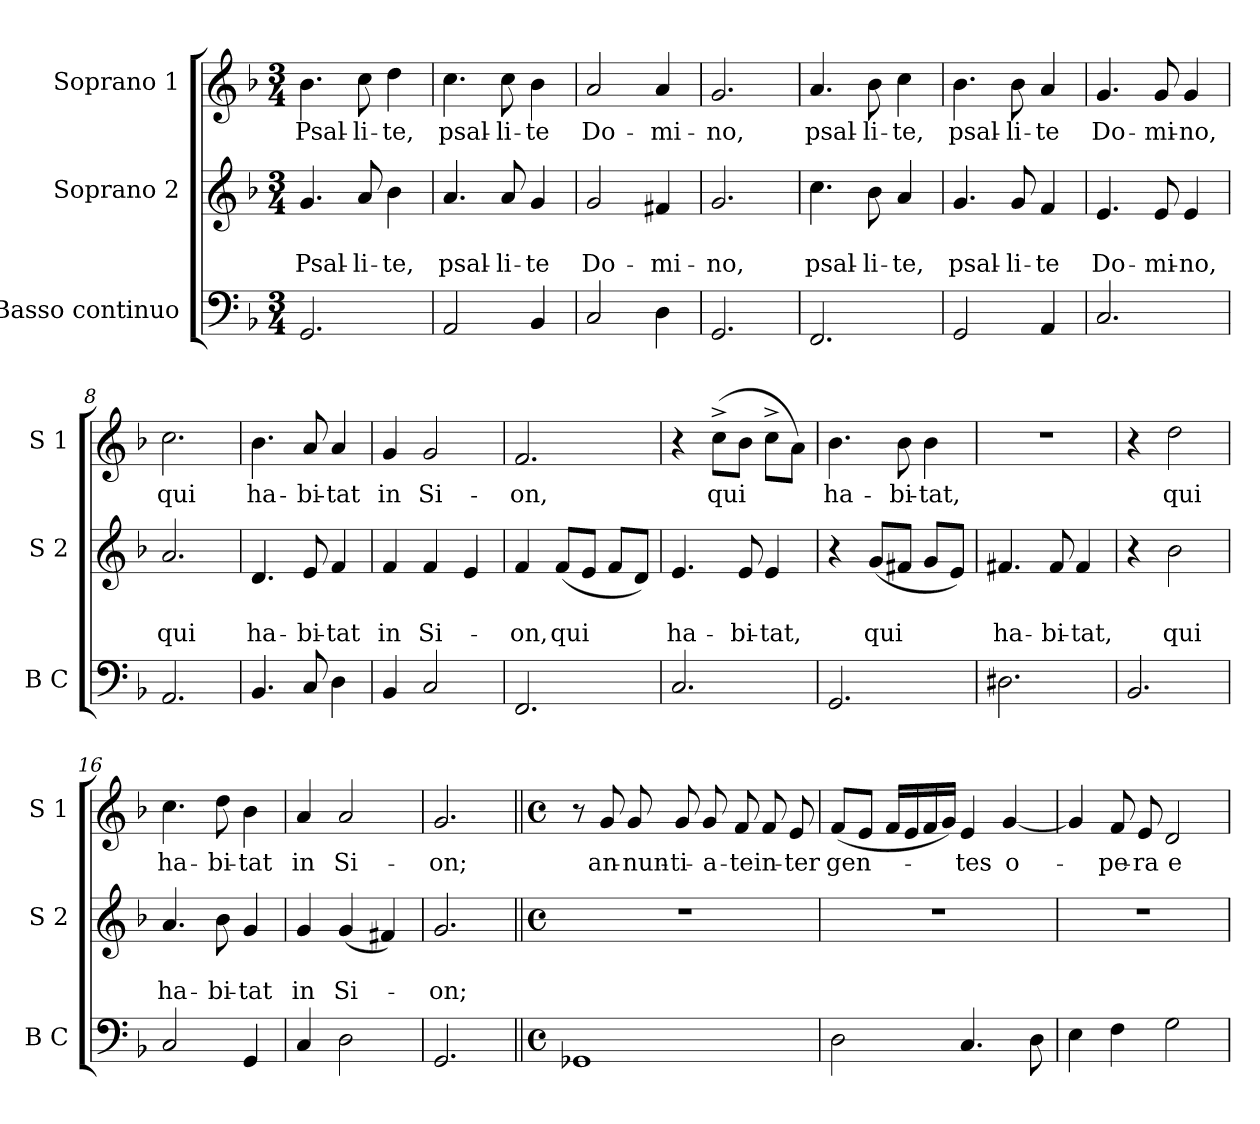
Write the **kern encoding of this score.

**kern	**kern	**text	**text	**kern	**text
*part3	*part2	*part2	*part2	*part1	*part1
*staff3	*staff2	*staff2	*staff2	*staff1	*staff1
*I"Basso continuo	*I"Soprano 2	*	*	*I"Soprano 1	*
*I'B C	*I'S 2	*	*	*I'S 1	*
*clefF4	*clefG2	*	*	*clefG2	*
*ITrd7c12	*	*	*	*	*
*k[b-]	*k[b-]	*	*	*k[b-]	*
*F:	*F:	*	*	*F:	*
*M3/4	*M3/4	*	*	*M3/4	*
=1	=1	=1	=1	=1	=1
!	!	!	!LO:LY:b	!	!LO:LY:b
2.GGG/	4.g/	.	Psal-	4.b-\	Psal-
!	!	!	!LO:LY:b	!	!LO:LY:b
.	8a/	.	-li-	8cc\	-li-
!	!	!	!LO:LY:b	!	!LO:LY:b
.	4b-\	.	-te,	4dd\	-te,
=2	=2	=2	=2	=2	=2
!	!	!	!LO:LY:b	!	!LO:LY:b
2AAA/	4.a/	.	psal-	4.cc\	psal-
!	!	!	!LO:LY:b	!	!LO:LY:b
.	8a/	.	-li-	8cc\	-li-
!	!	!	!LO:LY:b	!	!LO:LY:b
4BBB-/	4g/	.	-te	4b-\	-te
=3	=3	=3	=3	=3	=3
!	!	!	!LO:LY:b	!	!LO:LY:b
2CC/	2g/	.	Do-	2a/	Do-
!	!	!	!LO:LY:b	!	!LO:LY:b
4DD\	4f#X/	.	-mi-	4a/	-mi-
=4	=4	=4	=4	=4	=4
!	!	!	!LO:LY:b	!	!LO:LY:b
2.GGG/	2.g/	.	-no,	2.g/	-no,
=5	=5	=5	=5	=5	=5
!	!	!	!LO:LY:b	!	!LO:LY:b
2.FFF/	4.cc\	.	psal-	4.a/	psal-
!	!	!	!LO:LY:b	!	!LO:LY:b
.	8b-\	.	-li-	8b-\	-li-
!	!	!	!LO:LY:b	!	!LO:LY:b
.	4a/	.	-te,	4cc\	-te,
=6	=6	=6	=6	=6	=6
!	!	!	!LO:LY:b	!	!LO:LY:b
2GGG/	4.g/	.	psal-	4.b-\	psal-
!	!	!	!LO:LY:b	!	!LO:LY:b
.	8g/	.	-li-	8b-\	-li-
!	!	!	!LO:LY:b	!	!LO:LY:b
4AAA/	4f/	.	-te	4a/	-te
=7	=7	=7	=7	=7	=7
!	!	!	!LO:LY:b	!	!LO:LY:b
2.CC/	4.e/	.	Do-	4.g/	Do-
!	!	!	!LO:LY:b	!	!LO:LY:b
.	8e/	.	-mi-	8g/	-mi-
!	!	!	!LO:LY:b	!	!LO:LY:b
.	4e/	.	-no,	4g/	-no,
!!LO:LB:g=z
=8	=8	=8	=8	=8	=8
!	!	!	!LO:LY:b	!	!LO:LY:b
2.AAA/	2.a/	.	qui	2.cc\	qui
=9	=9	=9	=9	=9	=9
!	!	!	!LO:LY:b	!	!LO:LY:b
4.BBB-/	4.d/	.	ha-	4.b-\	ha-
!	!	!	!LO:LY:b	!	!LO:LY:b
8CC/	8e/	.	-bi-	8a/	-bi-
!	!	!	!LO:LY:b:rj	!	!LO:LY:b:rj
4DD\	4f/	.	-tat	4a/	-tat
=10	=10	=10	=10	=10	=10
!	!	!	!LO:LY:b	!	!LO:LY:b
4BBB-/	4f/	.	in	4g/	in
!	!	!	!LO:LY:b	!	!LO:LY:b
2CC/	4f/	.	Si-	2g/	Si-
.	4e/	.	.	.	.
=11	=11	=11	=11	=11	=11
!	!	!	!LO:LY:b	!	!LO:LY:b
2.FFF/	4f/	.	-on,	2.f/	-on,
!	!	!	!LO:LY:b	!	!
.	(<8f/L	.	qui	.	.
.	8e/J	.	.	.	.
.	8f/L	.	.	.	.
.	8d/J)	.	.	.	.
=12	=12	=12	=12	=12	=12
!	!	!	!LO:LY:b	!	!
2.CC/	4.e/	.	ha-	4r	.
!	!	!	!	!	!LO:LY:b
.	.	.	.	(>8cc^>\L	qui
!	!	!	!LO:LY:b	!	!
.	8e/	.	-bi-	8b-\J	.
!	!	!	!LO:LY:b	!	!
.	4e/	.	-tat,	8cc^>\L	.
.	.	.	.	8a\J)	.
=13	=13	=13	=13	=13	=13
!	!	!	!	!	!LO:LY:b
2.GGG/	4r	.	.	4.b-\	ha-
!	!	!	!LO:LY:b	!	!
.	(<8g/L	.	qui	.	.
!	!	!	!	!	!LO:LY:b
.	8f#X/J	.	.	8b-\	-bi-
!	!	!	!	!	!LO:LY:b
.	8g/L	.	.	4b-\	-tat,
.	8e/J)	.	.	.	.
=14	=14	=14	=14	=14	=14
!	!	!	!LO:LY:b	!LO:N:vis=1	!
2.DD#\	4.f#X/	.	ha-	2.r	.
!	!	!	!LO:LY:b	!	!
.	8f#/	.	-bi-	.	.
!	!	!	!LO:LY:b	!	!
.	4f#/	.	-tat,	.	.
!!LO:LB:g=z
=15	=15	=15	=15	=15	=15
2.BBB-/	4r	.	.	4r	.
!	!	!	!LO:LY:b	!	!LO:LY:b
.	2b-\	.	qui	2dd\	qui
=16	=16	=16	=16	=16	=16
!	!	!	!LO:LY:b	!	!LO:LY:b
2CC/	4.a/	.	ha-	4.cc\	ha-
!	!	!	!LO:LY:b	!	!LO:LY:b
.	8b-\	.	-bi-	8dd\	-bi-
!	!	!	!LO:LY:b:rj	!	!LO:LY:b:rj
4GGG/	4g/	.	-tat	4b-\	-tat
=17	=17	=17	=17	=17	=17
!	!	!	!LO:LY:b	!	!LO:LY:b
4CC/	4g/	.	in	4a/	in
!	!	!	!LO:LY:b	!	!LO:LY:b
2DD\	(<4g/	.	Si-	2a/	Si-
.	4f#X/)	.	.	.	.
=18	=18	=18	=18	=18	=18
!	!	!	!LO:LY:b	!	!LO:LY:b
2.GGG/	2.g/	.	-on;	2.g/	-on;
=19||	=19||	=19||	=19||	=19||	=19||
*M4/4	*M4/4	*	*	*M4/4	*
*met(c)	*met(c)	*	*	*met(c)	*
1GGG-	1r	.	.	8r	.
!	!	!	!	!	!LO:LY:b
.	.	.	.	8g/	an-
!	!	!	!	!	!LO:LY:b
.	.	.	.	8g/	-nun-
!	!	!	!	!	!LO:LY:b:rj
.	.	.	.	8g/	-ti-
!	!	!	!	!	!LO:LY:b
.	.	.	.	8g/	-a-
!	!	!	!	!	!LO:LY:b
.	.	.	.	8f/	-te
!	!	!	!	!	!LO:LY:b
.	.	.	.	8f/	in-
!	!	!	!	!	!LO:LY:b
.	.	.	.	8e/	-ter
=20	=20	=20	=20	=20	=20
!	!	!	!	!	!LO:LY:b
2DD\	1r	.	.	(<8f/L	gen-
.	.	.	.	8e/J	.
.	.	.	.	16f/LL	.
.	.	.	.	16e/	.
.	.	.	.	16f/	.
.	.	.	.	16g/JJ)	.
!	!	!	!	!	!LO:LY:b
4.CC/	.	.	.	4e/	-tes
!	!	!	!	!	!LO:LY:b
.	.	.	.	[<4g/	o-
8DD\	.	.	.	.	.
!!LO:LB:g=z
=21	=21	=21	=21	=21	=21
4EE\	1r	.	.	4g/]	.
!	!	!	!	!	!LO:LY:b
4FF\	.	.	.	8f/	-pe-
!	!	!	!	!	!LO:LY:b:rj
.	.	.	.	8e/	-ra
!	!	!	!	!	!LO:LY:b
2GG\	.	.	.	2d/	e-
=	=	=	=	=	=
*-	*-	*-	*-	*-	*-
